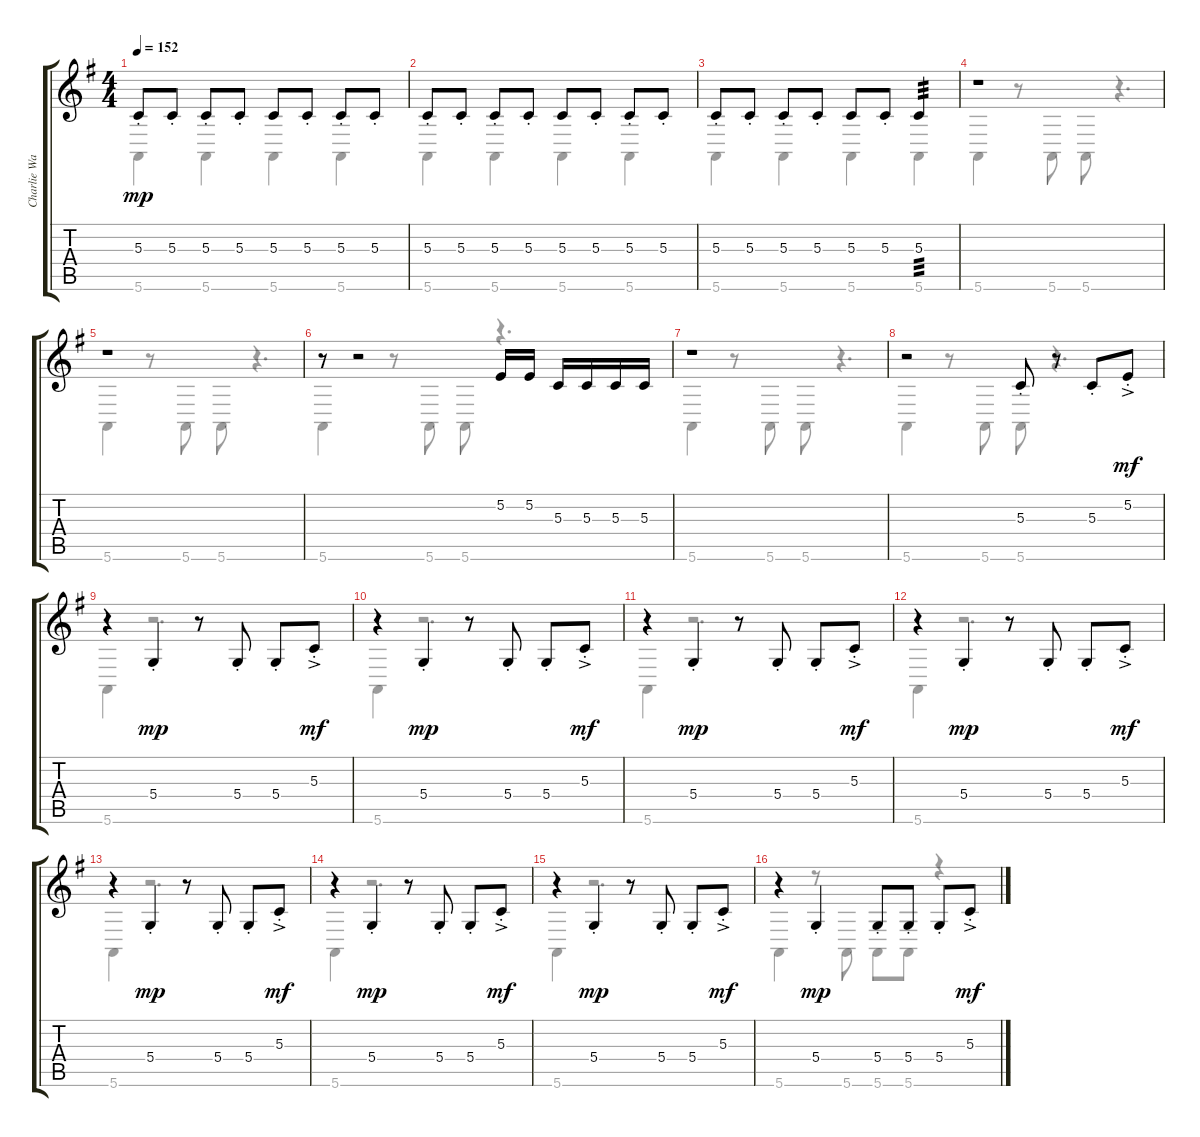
\track ("Charlie Watts - Drums & Rocky Dixon - Co" "Charlie Wa") {instrument melodictom}
\staff {score tabs}
\tuning (E4 B3 G3 D3 A2 E2) {hide}
\voice
\ts (4 4)
\tempo 152
\clef g2
\ks g
5.3{st}.8{dy mp} 5.3{st}.8 5.3{st}.8 5.3{st}.8 5.3.8 5.3{st}.8 5.3{st}.8 5.3{st}.8 |
5.3{st}.8 5.3{st}.8 5.3{st}.8 5.3{st}.8 5.3.8 5.3{st}.8 5.3{st}.8 5.3{st}.8 |
5.3{st}.8 5.3{st}.8 5.3{st}.8 5.3{st}.8 5.3.8 5.3{st}.8 5.3.4{tp 3} |
r.1 |
r.1 |
r.8 r.2 5.2.16 5.2.16 5.3.16 5.3.16 5.3.16 5.3.16 |
r.1 |
r.2 5.3{st}.8 r.8 5.3{st}.8 5.2{ac st}.8{dy mf} |
r.4 5.4{st}.4{dy mp} r.8 5.4{st}.8 5.4{st}.8 5.3{ac st}.8{dy mf} |
r.4 5.4{st}.4{dy mp} r.8 5.4{st}.8 5.4{st}.8 5.3{ac st}.8{dy mf} |
r.4 5.4{st}.4{dy mp} r.8 5.4{st}.8 5.4{st}.8 5.3{ac st}.8{dy mf} |
r.4 5.4{st}.4{dy mp} r.8 5.4{st}.8 5.4{st}.8 5.3{ac st}.8{dy mf} |
r.4 5.4{st}.4{dy mp} r.8 5.4{st}.8 5.4{st}.8 5.3{ac st}.8{dy mf} |
r.4 5.4{st}.4{dy mp} r.8 5.4{st}.8 5.4{st}.8 5.3{ac st}.8{dy mf} |
r.4 5.4{st}.4{dy mp} r.8 5.4{st}.8 5.4{st}.8 5.3{ac st}.8{dy mf} |
r.4 5.4{st}.4{dy mp} 5.4{st}.8 5.4{st}.8 5.4{st}.8 5.3{ac st}.8{dy mf}
\voice
\clef g2
\ottava regular
\simile none
\ks g
5.6.4{dy mp} 5.6.4 5.6.4 5.6.4 |
5.6.4 5.6.4 5.6.4 5.6.4 |
5.6.4 5.6.4 5.6.4 5.6.4 |
5.6.4 r.8 5.6.8 5.6.8 r.4{d} |
5.6.4 r.8 5.6.8 5.6.8 r.4{d} |
5.6.4 r.8 5.6.8 5.6.8 r.4{d} |
5.6.4 r.8 5.6.8 5.6.8 r.4{d} |
5.6.4 r.8 5.6.8 5.6.8 r.4{d} |
5.6.4 r.2{d} |
5.6.4 r.2{d} |
5.6.4 r.2{d} |
5.6.4 r.2{d} |
5.6.4 r.2{d} |
5.6.4 r.2{d} |
5.6.4 r.2{d} |
5.6.4 r.8 5.6.8 5.6.8 5.6.8 r.4
